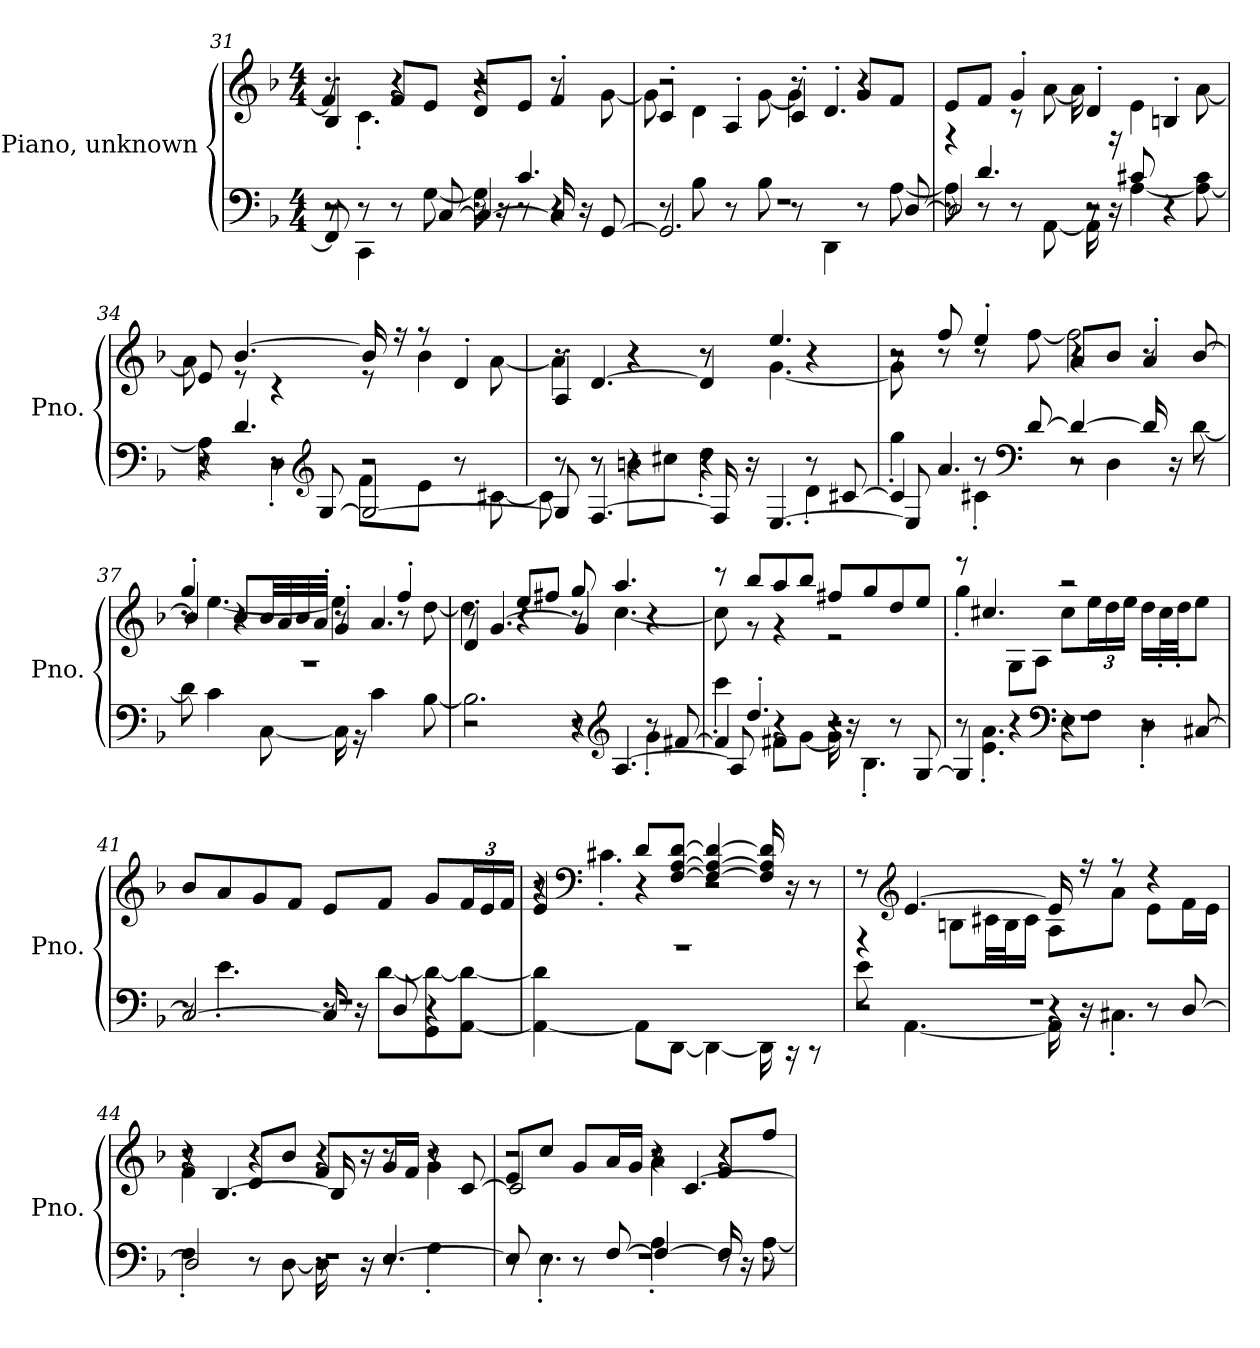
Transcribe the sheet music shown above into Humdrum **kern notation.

**kern	**kern
*part1	*part1
*staff2	*staff1
*I"Piano, unknown	*
*I'Pno.	*
*clefF4	*clefG2
*k[b-]	*k[b-]
*M4/4	*M4/4
=31	=31
*^	*^
*	*^	*	*^
2r	8r	8FF/]	4B-'/	8r	4f/]
.	4CC\	8r	.	4.c'\	.
.	.	8r	8f/L	.	4r
.	[8G\	[8C/	8e/J	.	.
8r	16G\]	4C/_	8d/L	4r	2r
.	16r	.	.	.	.
4.c/	8r	.	8e/J	.	.
.	4r	16C/]	4f'/	8r	.
.	.	16r	.	.	.
.	.	[8GG/	.	[8g\	.
!!LO:PB:g=z	!!	!!
=32	=32	=32	=32	=32	=32
1r	8r	2.GG/]	4c'/	8g\]	2r
.	8B-\	.	.	4d\	.
.	8r	.	4A'/	.	.
.	8B-\	.	.	[8g\	.
.	8r	.	4c'/	4g\]	8r
.	4DD\	.	.	.	4.d'/
.	.	8r	8g/L	4r	.
.	[8A\	[8D/	8f/J	.	.
*	*	*	*	*v	*v
=33	=33	=33	=33	=33
8r	8A\]	2D/]	8e/L	4r
4.d/	8r	.	8f/J	.
.	8r	.	4g'/	8r
.	[8AA\	.	.	[8a\
8r	16AA\]	2r	4d'/	16a\]
.	16r	.	.	16r
8c#X/	[4A\	.	.	4e\
4r	.	.	4Bn'/	.
.	8A\_ 8c#\	.	.	[8a\
=34	=34	=34	=34	=34
4r	4A\]	8r	8e/	8a\]
.	.	4.d/	[4.b-/	8r
8r	4D'\	.	.	4r
*clefG2	*	*	*	*
[8G/	.	.	.	.
2G/_	8f\L	2r	16b-/]	8r
.	.	.	16r	.
.	8e\J	.	8r	4b-\
.	8r	.	4d'/	.
.	[8c#X\	.	.	[8a\
!!LO:LB:g=z
=35	=35	=35	=35	=35
*	*	*	*	*^
8G/]	8c#\]	8r	4A'/	4a\]	8r
8r	8r	[4.F/	.	.	[4.d/
4r	8bn\L	.	4r	4r	.
.	8cc#X\J	.	.	.	.
4r	4dd'\	16F/]	8r	8r	4d/]
.	.	16r	.	.	.
.	.	[4.E/	4.ee/	[4.g\	.
8r	4d'\	.	.	.	4r
[8c#X/	.	.	.	.	.
=36	=36	=36	=36	=36	=36
4c#/]	4gg'\	8E/]	8r	8g\]	2r
.	.	4.a/	8ff/	8r	.
8r	4c#X'\	.	4ee'/	8r	.
*clefF4	*	*	*	*	*
[8d/	.	.	.	[8ff\	.
4d/_	8r	2r	8a/L	2ff\]	4r
.	4D\	.	8b-/J	.	.
16d/]	.	.	4a'/	.	8r
16r	.	.	.	.	.
8r	[8d\	.	.	.	[8b-/
*	*v	*v	*	*	*
!!LO:LB:g=z	!!	!!
=37	=37	=37	=37	=37
1r	8d\]	4gg'/	8r	4b-/]
.	4c\	.	[4.ee\	.
.	.	8b-/L	.	4r
.	[8C\	32b-/LL	.	.
.	.	32a/	.	.
.	.	32b-/	.	.
.	.	32a'/JJJ	.	.
.	16C\]	4g'/	4ee\]	8r
.	16r	.	.	.
.	4c\	.	.	4.a/
.	.	4ff'/	8r	.
.	[8B-\	.	[8dd\	.
=38	=38	=38	=38	=38
*	*^	*	*	*
2r	2.B-\]	2r	4d'/	4dd\]	8r
.	.	.	.	.	[4.g/
.	.	.	8ee/L	4r	.
.	.	.	8ff#X/J	.	.
4r	.	8r	8gg/	8r	4g/]
*clefG2	*	*	*	*	*
.	.	[4.A/	4.aa/	[4.cc\	.
8r	4g'\	.	.	.	4r
[8f#X/	.	.	.	.	.
*	*	*	*	*v	*v
=39	=39	=39	=39	=39
4f#/]	4ccc'\	8A/]	8r	8cc\]
.	.	4.dd'/	8bb-/L	8r
4r	8f#X\L	.	8aa/	4r
.	[8g\J	.	8bb-/J	.
2r	16g\]	4r	8ff#X/L	2r
.	16r	.	.	.
.	4.B-'\	.	8gg/	.
.	.	8r	8dd/	.
.	.	[8G/	8ee/J	.
!!LO:LB:g=z	!!
=40	=40	=40	=40	=40
1r	8r	4G/]	8r	4gg'\
.	4.e\' 4.a\'	.	4.cc#X/	.
.	.	4r	.	8G\L
.	.	.	.	8A\J
*clefF4	*	*	*	*
.	8E\L	4r	2r	8cc#\L
*	*	*	*	*Xbrackettup
.	8F\J	.	.	24ee\L
.	.	.	.	24dd\
.	.	.	.	24ee\JJ
.	4D'\	8r	.	16dd\LL
.	.	.	.	32cc#'\L
.	.	.	.	32dd'\JJ
.	.	[8C#X/	.	8ee\J
*	*	*	*v	*v
=41	=41	=41	=41
1r	8r	2C#/_	8b-/L
.	4.e'\	.	8a/
.	.	.	8g/
.	.	.	8f/J
.	8r	16C#/]	8e/L
.	.	16r	.
.	[8d\L	8D/	8f/J
.	8GG\ 8d\_	4r	8g/L
.	[8AA\ 8d\_J	.	24f/L
.	.	.	24e/
.	.	.	24f/JJ
*	*v	*v	*
=42	=42	=42
*	*	*^
*	*	*	*^
1r	4AA\_ 4d\]	4e/	8r	4r
*	*	*clefF4	*	*
.	.	.	4.c#X'\	.
.	8AA\L]	4r	.	8d/L
.	[8DD\J	.	.	[8F/ [8A/ [8d/J
.	4DD\_	2r	2r	4F/_ 4A/_ 4d/_
.	16DD\]	.	.	16F/] 16A/] 16d/]
.	16r	.	.	16r
.	8r	.	.	8r
*	*	*	*v	*v
!!LO:LB:g=z
=43	=43	=43	=43
*	*^	*	*
1r	8e\	2r	8r	4r
*	*	*	*clefG2	*
.	[4.AA\	.	[4.e/	.
.	.	.	.	8Bn\L
.	.	.	.	32c#X\LL
.	.	.	.	32B\J
.	.	.	.	16c#\JJ
.	16AA\]	4r	16e/]	8A\L
.	16r	.	16r	.
.	4.C#X'\	.	8r	8a\J
.	.	8r	4r	8e\L
.	.	[8D/	.	16f\L
.	.	.	.	16e\JJ
=44	=44	=44	=44	=44
*	*	*	*	*^
1r	4F'\	2D/]	4r	4f\	8r
.	.	.	.	.	[4.B-/
.	8r	.	8d/L	4r	.
.	[8D\	.	8b-/J	.	.
.	16D\]	8r	8f/L	4r	16B-/]
.	16r	.	.	.	16r
.	8r	[4.E/	16g/L	.	8r
.	.	.	16f/JJ	.	.
.	4G'\	.	4r	4g\	8r
.	.	.	.	.	[8c/
=45	=45	=45	=45	=45	=45
1r	8r	8E/]	8e/L	2r	2c/]
.	4.E'\	8r	8cc/J	.	.
.	.	8r	8g/L	.	.
.	.	[8F/	16a/L	.	.
.	.	.	16g/JJ	.	.
.	4A'\	4F/_	4r	4a\	8r
.	.	.	.	.	[4.c/
.	8r	16F/]	8f/L	4r	.
.	.	16r	.	.	.
.	[8A\	8r	8ff/J	.	.
*v	*v	*v	*	*	*
*	*v	*v	*v
=	=
*-	*-
